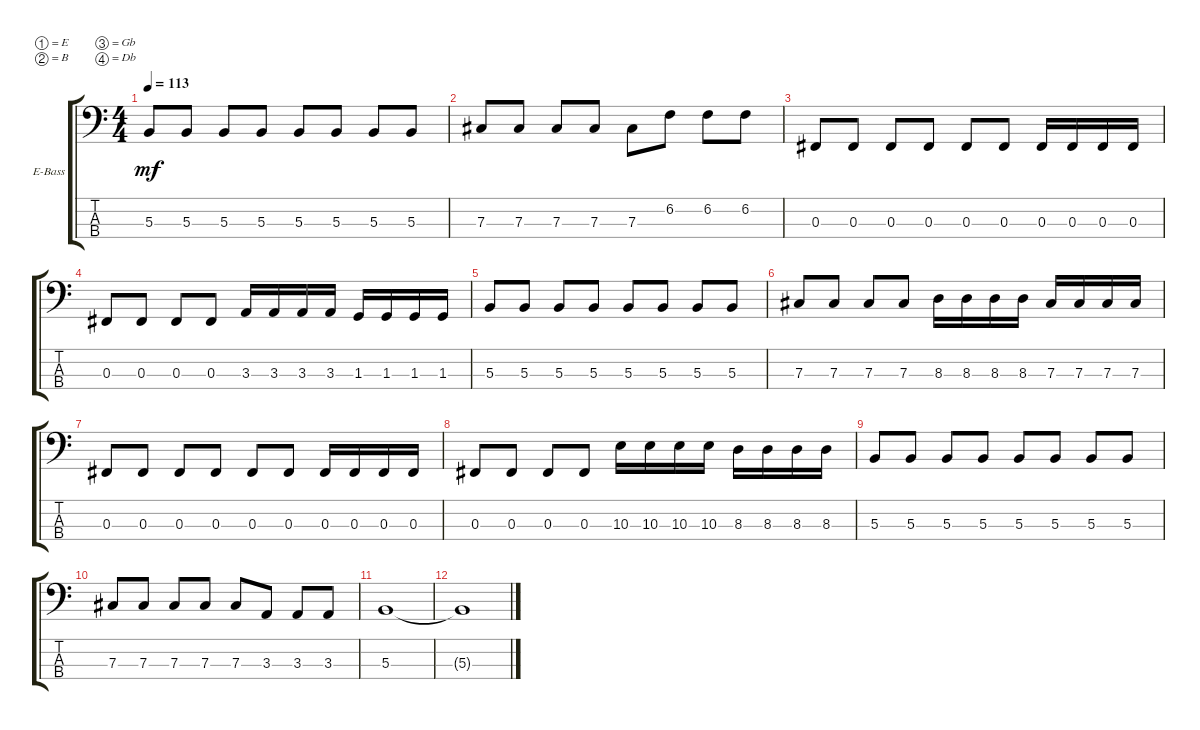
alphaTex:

\bracketExtendMode groupsimilarinstruments
\firstSystemTrackNameOrientation horizontal
\otherSystemsTrackNameOrientation horizontal
\track ("Bass" "E-Bass") {instrument electricbassfinger}
\staff {score tabs}
\tuning (E2 B1 Gb1 Db1)
\ts (4 4)
\tempo 113
\clef f4
\ks c
5.3.8{dy mf} 5.3.8 5.3.8 5.3.8 5.3.8 5.3.8 5.3.8 5.3.8 |
7.3.8 7.3.8 7.3.8 7.3.8 7.3.8 6.2.8 6.2.8 6.2.8 |
0.3.8 0.3.8 0.3.8 0.3.8 0.3.8 0.3.8 0.3.16 0.3.16 0.3.16 0.3.16 |
0.3.8 0.3.8 0.3.8 0.3.8 3.3.16 3.3.16 3.3.16 3.3.16 1.3.16 1.3.16 1.3.16 1.3.16 |
5.3.8 5.3.8 5.3.8 5.3.8 5.3.8 5.3.8 5.3.8 5.3.8 |
7.3.8 7.3.8 7.3.8 7.3.8 8.3.16 8.3.16 8.3.16 8.3.16 7.3.16 7.3.16 7.3.16 7.3.16 |
0.3.8 0.3.8 0.3.8 0.3.8 0.3.8 0.3.8 0.3.16 0.3.16 0.3.16 0.3.16 |
0.3.8 0.3.8 0.3.8 0.3.8 10.3.16 10.3.16 10.3.16 10.3.16 8.3.16 8.3.16 8.3.16 8.3.16 |
5.3.8 5.3.8 5.3.8 5.3.8 5.3.8 5.3.8 5.3.8 5.3.8 |
7.3.8 7.3.8 7.3.8 7.3.8 7.3.8 3.3.8 3.3.8 3.3.8 |
5.3.1 |
5.3{t}.1
